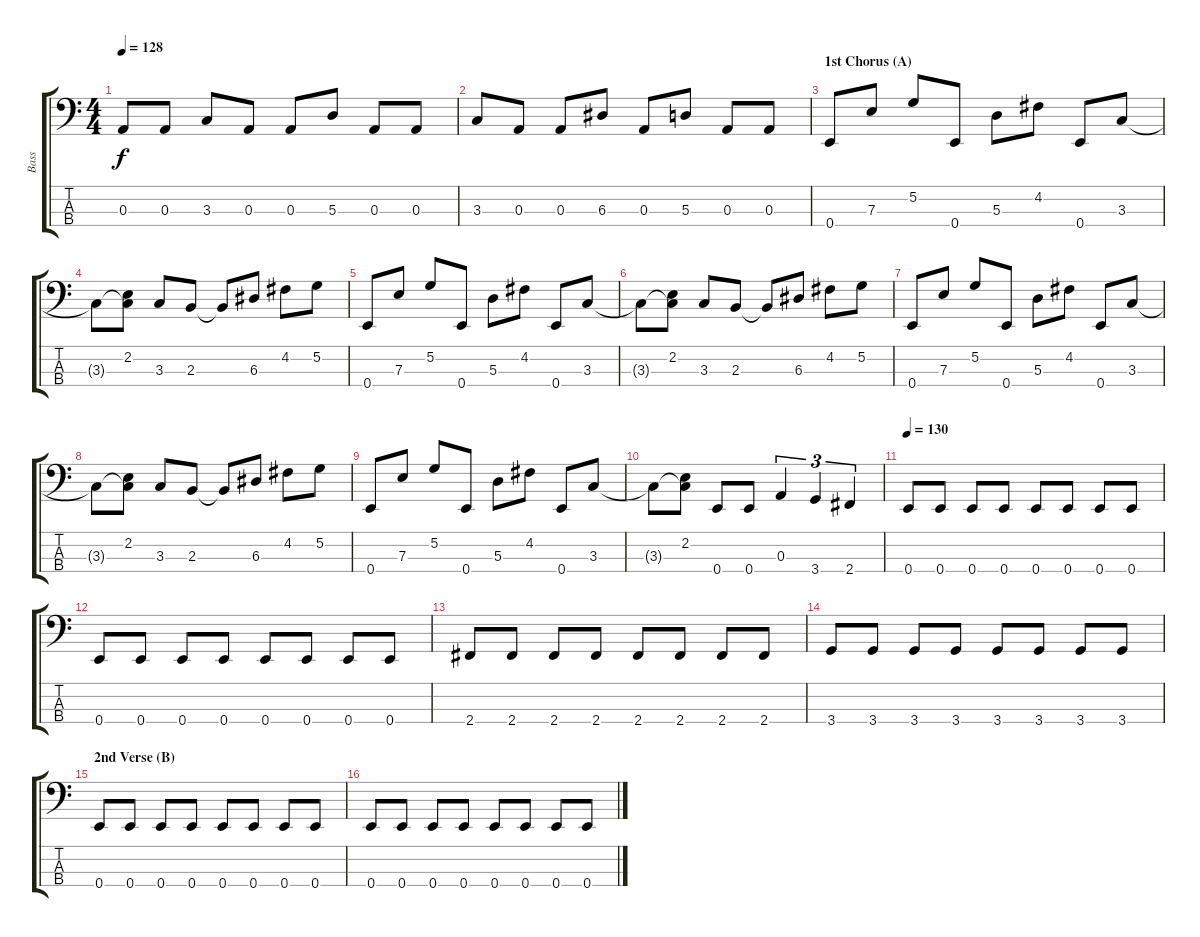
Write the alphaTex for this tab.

\track ("Bass" "Bass") {instrument electricbasspick}
\staff {score tabs}
\tuning (G2 D2 A1 E1) {hide}
\ts (4 4)
\tempo 128
\clef f4
\ks c
0.3.8{dy f} 0.3.8 3.3.8 0.3.8 0.3.8 5.3.8 0.3.8 0.3.8 |
3.3.8 0.3.8 0.3.8 6.3.8 0.3.8 5.3.8 0.3.8 0.3.8 |
\section ("" "1st Chorus (A)")
0.4.8 7.3.8 5.2.8 0.4.8 5.3.8 4.2.8 0.4.8 3.3.8 |
3.3{t}.8 (2.2 3.3{t}).8 3.3.8 2.3.8 2.3{t}.8 6.3.8 4.2.8 5.2.8 |
0.4.8 7.3.8 5.2.8 0.4.8 5.3.8 4.2.8 0.4.8 3.3.8 |
3.3{t}.8 (2.2 3.3{t}).8 3.3.8 2.3.8 2.3{t}.8 6.3.8 4.2.8 5.2.8 |
0.4.8 7.3.8 5.2.8 0.4.8 5.3.8 4.2.8 0.4.8 3.3.8 |
3.3{t}.8 (2.2 3.3{t}).8 3.3.8 2.3.8 2.3{t}.8 6.3.8 4.2.8 5.2.8 |
0.4.8 7.3.8 5.2.8 0.4.8 5.3.8 4.2.8 0.4.8 3.3.8 |
3.3{t}.8 (2.2 3.3{t}).8 0.4.8 0.4.8 0.3.4{tu (3 2)} 3.4.4{tu (3 2)} 2.4.4{tu (3 2)} |
\tempo 130
0.4.8 0.4.8 0.4.8 0.4.8 0.4.8 0.4.8 0.4.8 0.4.8 |
0.4.8 0.4.8 0.4.8 0.4.8 0.4.8 0.4.8 0.4.8 0.4.8 |
2.4.8 2.4.8 2.4.8 2.4.8 2.4.8 2.4.8 2.4.8 2.4.8 |
3.4.8 3.4.8 3.4.8 3.4.8 3.4.8 3.4.8 3.4.8 3.4.8 |
\section ("" "2nd Verse (B)")
0.4.8 0.4.8 0.4.8 0.4.8 0.4.8 0.4.8 0.4.8 0.4.8 |
0.4.8 0.4.8 0.4.8 0.4.8 0.4.8 0.4.8 0.4.8 0.4.8
